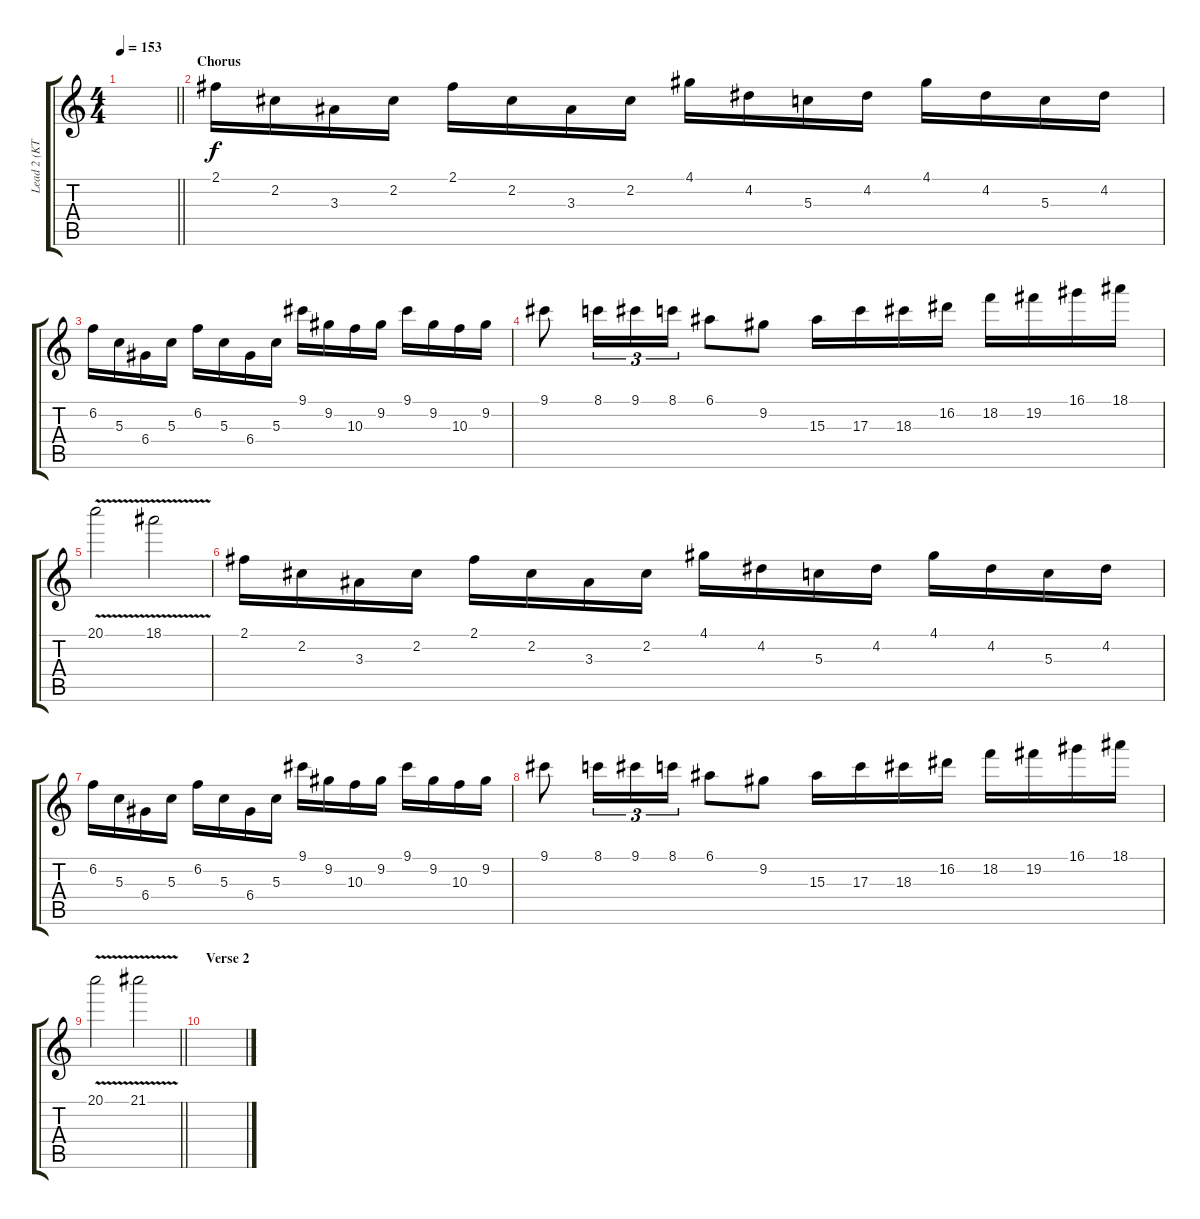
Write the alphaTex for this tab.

\track ("Lead 2 (KTB)" "Lead 2 (KT") {instrument distortionguitar}
\staff {score tabs}
\tuning (E4 B3 G3 D3 A2 E2) {hide}
\ts (4 4)
\tempo 153
\clef g2
\barLineRight lightlight
\ks c
|
\section ("" "Chorus")
2.1.16{dy f} 2.2.16 3.3.16 2.2.16 2.1.16 2.2.16 3.3.16 2.2.16 4.1.16 4.2.16 5.3.16 4.2.16 4.1.16 4.2.16 5.3.16 4.2.16 |
6.2.16 5.3.16 6.4.16 5.3.16 6.2.16 5.3.16 6.4.16 5.3.16 9.1.16 9.2.16 10.3.16 9.2.16 9.1.16 9.2.16 10.3.16 9.2.16 |
9.1.8 8.1.16{tu (3 2)} 9.1.16{tu (3 2)} 8.1.16{tu (3 2)} 6.1.8 9.2.8 15.3.16 17.3.16 18.3.16 16.2.16 18.2.16 19.2.16 16.1.16 18.1.16 |
20.1{v}.2 18.1{v}.2 |
2.1.16 2.2.16 3.3.16 2.2.16 2.1.16 2.2.16 3.3.16 2.2.16 4.1.16 4.2.16 5.3.16 4.2.16 4.1.16 4.2.16 5.3.16 4.2.16 |
6.2.16 5.3.16 6.4.16 5.3.16 6.2.16 5.3.16 6.4.16 5.3.16 9.1.16 9.2.16 10.3.16 9.2.16 9.1.16 9.2.16 10.3.16 9.2.16 |
9.1.8 8.1.16{tu (3 2)} 9.1.16{tu (3 2)} 8.1.16{tu (3 2)} 6.1.8 9.2.8 15.3.16 17.3.16 18.3.16 16.2.16 18.2.16 19.2.16 16.1.16 18.1.16 |
\barLineRight lightlight
20.1{v}.2 21.1{v}.2 |
\section ("" "Verse 2")
